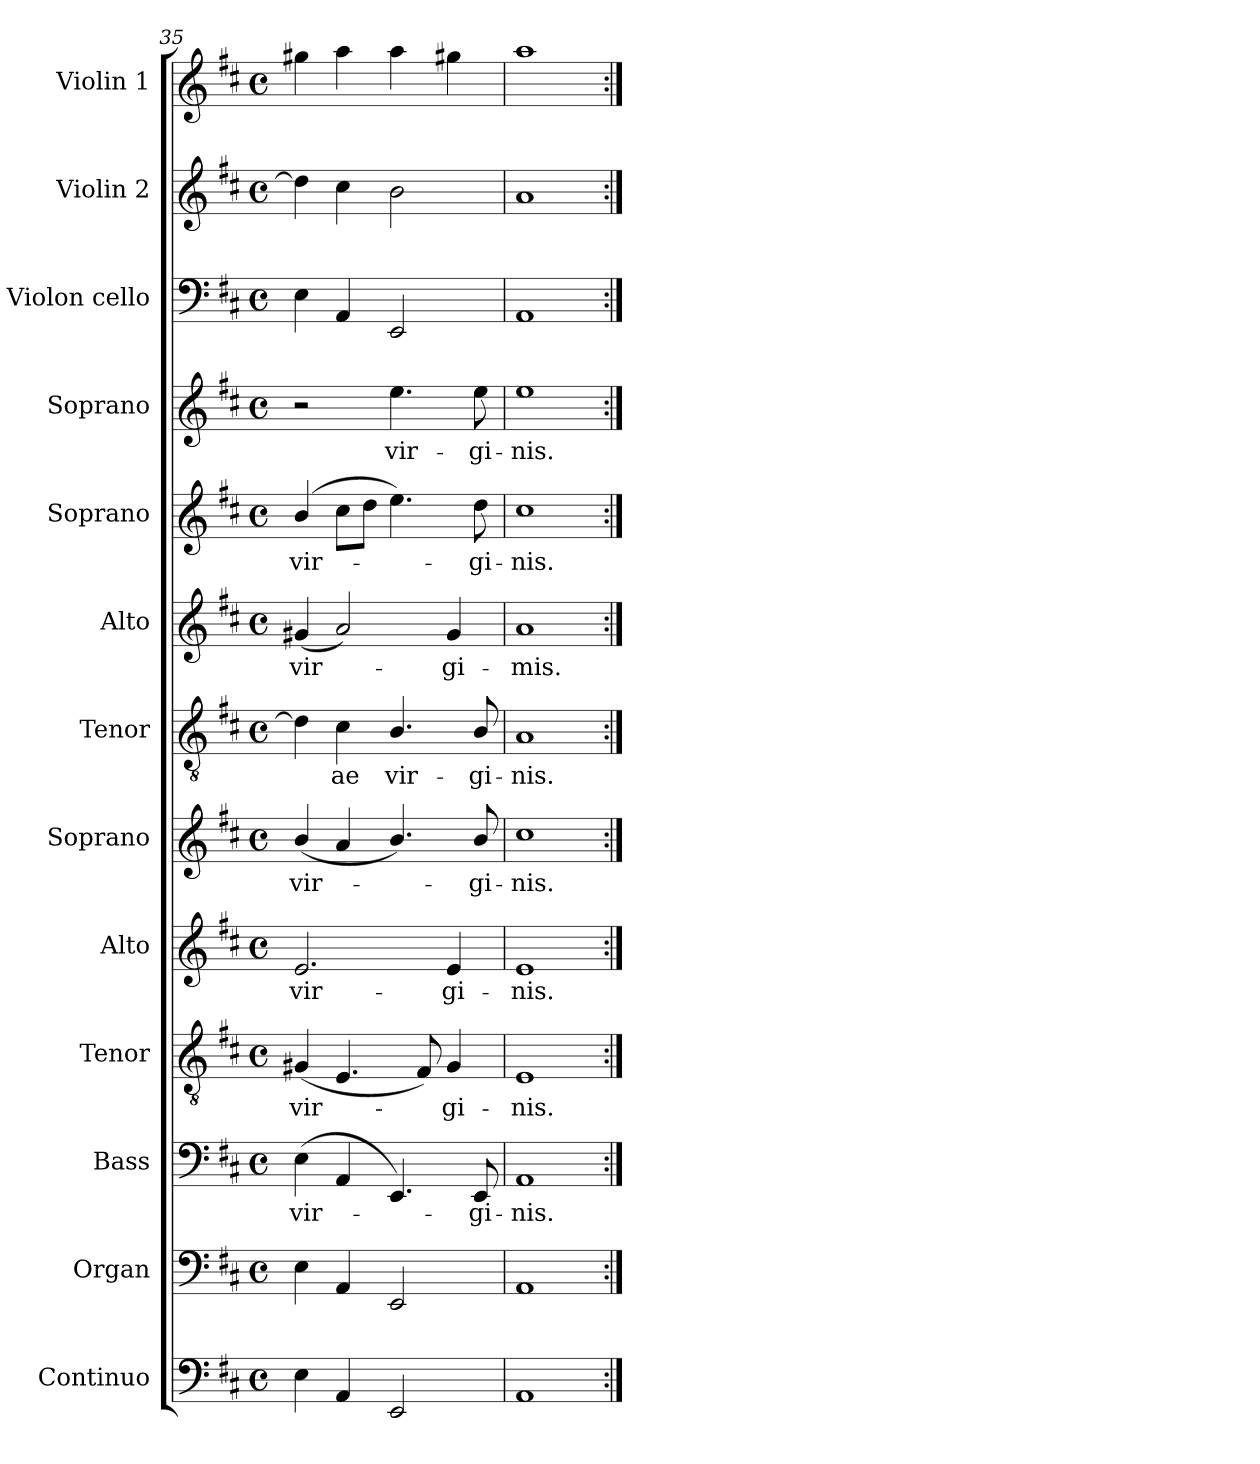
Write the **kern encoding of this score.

**kern	**kern	**kern	**text	**kern	**text	**kern	**text	**kern	**text	**kern	**text	**kern	**text	**kern	**text	**kern	**text	**kern	**kern	**kern
*part13	*part12	*part11	*part11	*part10	*part10	*part9	*part9	*part8	*part8	*part7	*part7	*part6	*part6	*part5	*part5	*part4	*part4	*part3	*part2	*part1
*staff13	*staff12	*staff11	*staff11	*staff10	*staff10	*staff9	*staff9	*staff8	*staff8	*staff7	*staff7	*staff6	*staff6	*staff5	*staff5	*staff4	*staff4	*staff3	*staff2	*staff1
*I"Continuo	*I"Organ	*I"Bass	*	*I"Tenor	*	*I"Alto	*	*I"Soprano	*	*I"Tenor	*	*I"Alto	*	*I"Soprano	*	*I"Soprano	*	*I"Violon cello	*I"Violin 2	*I"Violin 1
*I'Cont.	*I'Org.	*I'B.	*	*I'T.	*	*I'A.	*	*I'S.	*	*I'T.	*	*I'A.	*	*I'S.	*	*I'S.	*	*I'Vc.	*I'Vln. 2	*I'Vln. 1
*clefF4	*clefF4	*clefF4	*	*clefGv2	*	*clefG2	*	*clefG2	*	*clefGv2	*	*clefG2	*	*clefG2	*	*clefG2	*	*clefF4	*clefG2	*clefG2
*	*	*	*	*ITrd7c12	*	*	*	*	*	*ITrd7c12	*	*	*	*	*	*	*	*	*	*
*k[f#c#]	*k[f#c#]	*k[f#c#]	*	*k[f#c#]	*	*k[f#c#]	*	*k[f#c#]	*	*k[f#c#]	*	*k[f#c#]	*	*k[f#c#]	*	*k[f#c#]	*	*k[f#c#]	*k[f#c#]	*k[f#c#]
*D:	*D:	*D:	*	*D:	*	*D:	*	*D:	*	*D:	*	*D:	*	*D:	*	*D:	*	*D:	*D:	*D:
*M4/4	*M4/4	*M4/4	*	*M4/4	*	*M4/4	*	*M4/4	*	*M4/4	*	*M4/4	*	*M4/4	*	*M4/4	*	*M4/4	*M4/4	*M4/4
*met(c)	*met(c)	*met(c)	*	*met(c)	*	*met(c)	*	*met(c)	*	*met(c)	*	*met(c)	*	*met(c)	*	*met(c)	*	*met(c)	*met(c)	*met(c)
=35	=35	=35	=35	=35	=35	=35	=35	=35	=35	=35	=35	=35	=35	=35	=35	=35	=35	=35	=35	=35
!	!	!	!LO:LY:b:color=#000000	!	!	!	!	!	!	!	!	!	!	!	!	!	!	!	!	!
!	!	!	!	!	!LO:LY:b:color=#000000	!	!	!	!	!	!	!	!	!	!	!	!	!	!	!
!	!	!	!	!	!	!	!LO:LY:b:color=#000000	!	!	!	!	!	!	!	!	!	!	!	!	!
!	!	!	!	!	!	!	!	!	!LO:LY:b:color=#000000	!	!	!	!	!	!	!	!	!	!	!
!	!	!	!	!	!	!	!	!	!	!	!	!	!LO:LY:b:color=#000000	!	!	!	!	!	!	!
!	!	!	!	!	!	!	!	!	!	!	!	!	!	!	!LO:LY:b:color=#000000	!	!	!	!	!
4Ei\	4Ei\	(4Ei\	vir-	(4GG#Xi/	vir-	2.ei/	vir-	(4bi/	vir-	4Di\]	.	(4g#Xi/	vir-	(4bi/	vir-	2r	.	4Ei\	4ddi\]	4gg#Xi\
!	!	!	!	!	!	!	!	!	!	!	!LO:LY:b:color=#000000	!	!	!	!	!	!	!	!	!
4AAi/	4AAi/	4AAi/	.	4.EEi/	.	.	.	4ai/	.	4C#i\	-ae	2ai/)	.	8cc#i\L	.	.	.	4AAi/	4cc#i\	4aai\
.	.	.	.	.	.	.	.	.	.	.	.	.	.	8ddi\J	.	.	.	.	.	.
!	!	!	!	!	!	!	!	!	!	!	!LO:LY:b:color=#000000	!	!	!	!	!	!	!	!	!
!	!	!	!	!	!	!	!	!	!	!	!	!	!	!	!	!	!LO:LY:b:color=#000000	!	!	!
2EEi/	2EEi/	4.EEi/)	.	.	.	.	.	4.bi/)	.	4.BBi/	vir-	.	.	4.eei\)	.	4.eei\	vir-	2EEi/	2bi\	4aai\
.	.	.	.	8FF#i/)	.	.	.	.	.	.	.	.	.	.	.	.	.	.	.	.
!	!	!	!	!	!LO:LY:b:color=#000000	!	!	!	!	!	!	!	!	!	!	!	!	!	!	!
!	!	!	!	!	!	!	!LO:LY:b:color=#000000	!	!	!	!	!	!	!	!	!	!	!	!	!
!	!	!	!	!	!	!	!	!	!	!	!	!	!LO:LY:b:color=#000000	!	!	!	!	!	!	!
.	.	.	.	4GG#i/	-gi-	4ei/	-gi-	.	.	.	.	4g#i/	-gi-	.	.	.	.	.	.	4gg#Xi\
!	!	!	!LO:LY:b:color=#000000	!	!	!	!	!	!	!	!	!	!	!	!	!	!	!	!	!
!	!	!	!	!	!	!	!	!	!LO:LY:b:color=#000000	!	!	!	!	!	!	!	!	!	!	!
!	!	!	!	!	!	!	!	!	!	!	!LO:LY:b:color=#000000	!	!	!	!	!	!	!	!	!
!	!	!	!	!	!	!	!	!	!	!	!	!	!	!	!LO:LY:b:color=#000000	!	!	!	!	!
!	!	!	!	!	!	!	!	!	!	!	!	!	!	!	!	!	!LO:LY:b:color=#000000	!	!	!
.	.	8EEi/	-gi-	.	.	.	.	8bi/	-gi-	8BBi/	-gi-	.	.	8ddi\	-gi-	8eei\	-gi-	.	.	.
=36	=36	=36	=36	=36	=36	=36	=36	=36	=36	=36	=36	=36	=36	=36	=36	=36	=36	=36	=36	=36
!	!	!	!LO:LY:b:color=#000000	!	!	!	!	!	!	!	!	!	!	!	!	!	!	!	!	!
!	!	!	!	!	!LO:LY:b:color=#000000	!	!	!	!	!	!	!	!	!	!	!	!	!	!	!
!	!	!	!	!	!	!	!LO:LY:b:color=#000000	!	!	!	!	!	!	!	!	!	!	!	!	!
!	!	!	!	!	!	!	!	!	!LO:LY:b:color=#000000	!	!	!	!	!	!	!	!	!	!	!
!	!	!	!	!	!	!	!	!	!	!	!LO:LY:b:color=#000000	!	!	!	!	!	!	!	!	!
!	!	!	!	!	!	!	!	!	!	!	!	!	!LO:LY:b:color=#000000	!	!	!	!	!	!	!
!	!	!	!	!	!	!	!	!	!	!	!	!	!	!	!LO:LY:b:color=#000000	!	!	!	!	!
!	!	!	!	!	!	!	!	!	!	!	!	!	!	!	!	!	!LO:LY:b:color=#000000	!	!	!
1AAi	1AAi	1AAi	-nis.	1EEi	-nis.	1ei	-nis.	1cc#i	-nis.	1AAi	-nis.	1ai	-mis.	1cc#i	-nis.	1eei	-nis.	1AAi	1ai	1aai
=:|!	=:|!	=:|!	=:|!	=:|!	=:|!	=:|!	=:|!	=:|!	=:|!	=:|!	=:|!	=:|!	=:|!	=:|!	=:|!	=:|!	=:|!	=:|!	=:|!	=:|!
*-	*-	*-	*-	*-	*-	*-	*-	*-	*-	*-	*-	*-	*-	*-	*-	*-	*-	*-	*-	*-
